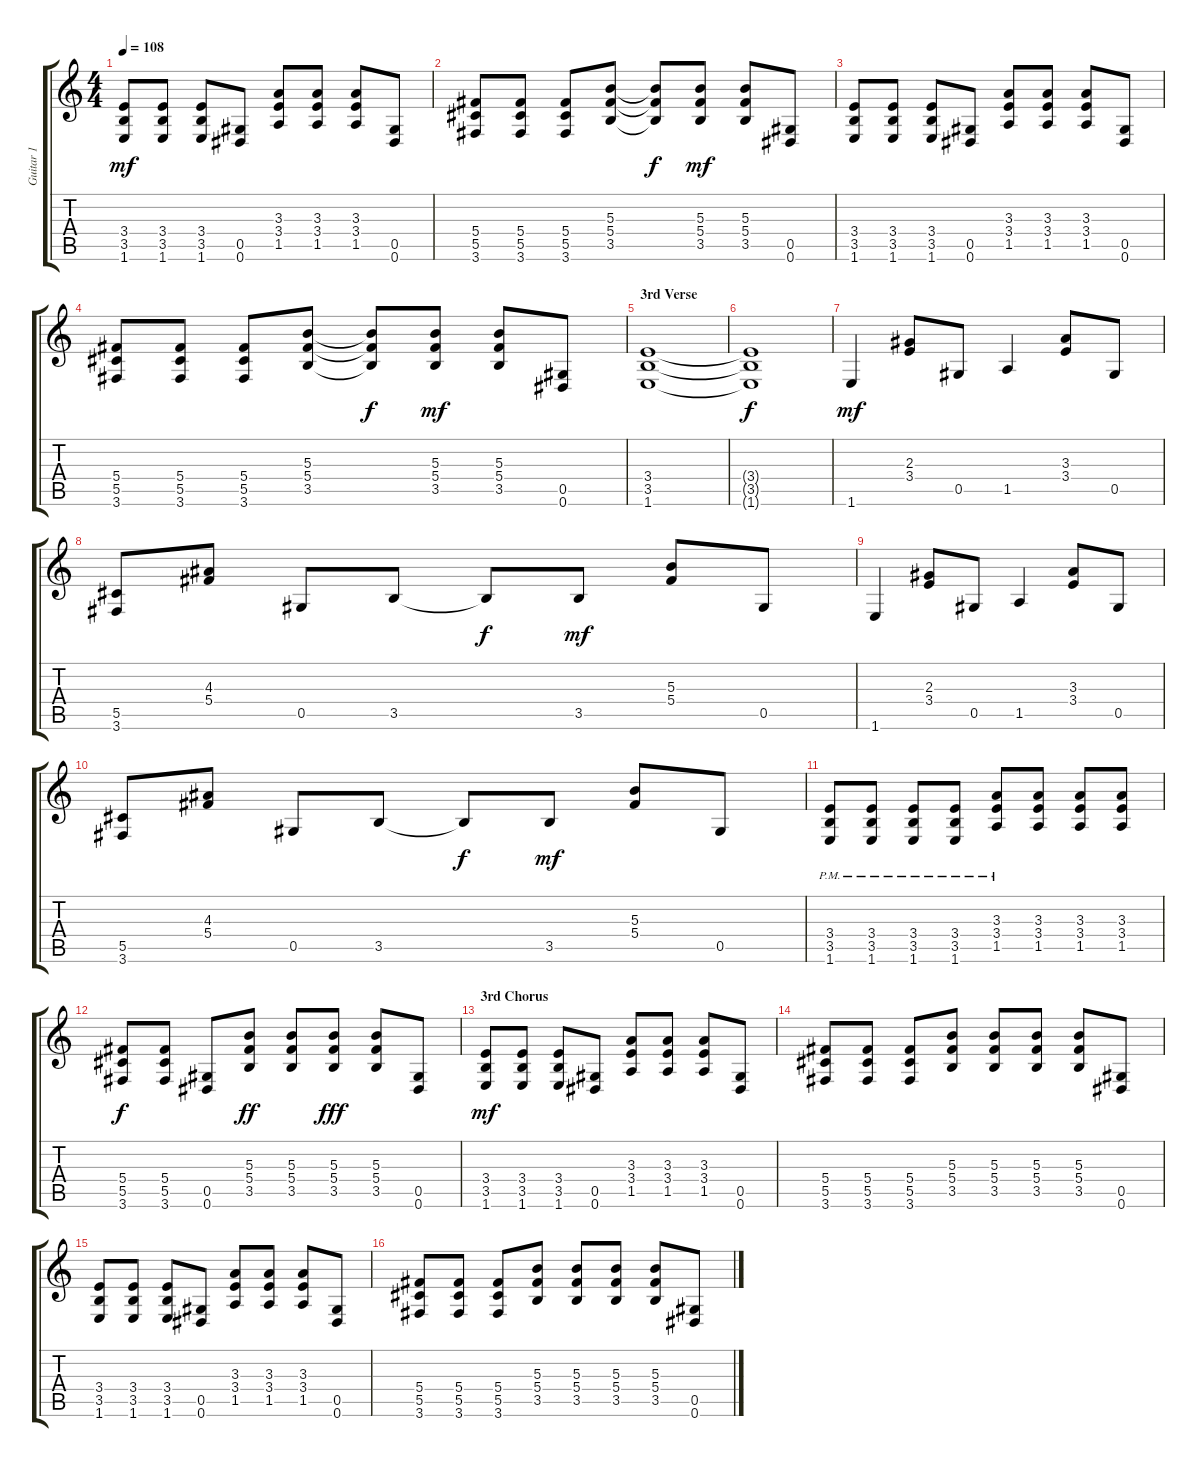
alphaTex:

\track ("Guitar 1" "Guitar 1") {instrument electricguitarmuted}
\staff {score tabs}
\tuning (Eb4 Bb3 Gb3 Db3 Ab2 Eb2) {hide}
\ts (4 4)
\tempo 108
\clef g2
\ks c
(3.4 3.5 1.6).8{dy mf} (3.4 3.5 1.6).8 (3.4 3.5 1.6).8 (0.5 0.6).8 (3.3 3.4 1.5).8 (3.3 3.4 1.5).8 (3.3 3.4 1.5).8 (0.5 0.6).8 |
(5.4 5.5 3.6).8 (5.4 5.5 3.6).8 (5.4 5.5 3.6).8 (5.3 5.4 3.5).8 (5.3{t} 5.4{t} 3.5{t}).8{dy f} (5.3 5.4 3.5).8{dy mf} (5.3 5.4 3.5).8 (0.5 0.6).8 |
(3.4 3.5 1.6).8 (3.4 3.5 1.6).8 (3.4 3.5 1.6).8 (0.5 0.6).8 (3.3 3.4 1.5).8 (3.3 3.4 1.5).8 (3.3 3.4 1.5).8 (0.5 0.6).8 |
(5.4 5.5 3.6).8 (5.4 5.5 3.6).8 (5.4 5.5 3.6).8 (5.3 5.4 3.5).8 (5.3{t} 5.4{t} 3.5{t}).8{dy f} (5.3 5.4 3.5).8{dy mf} (5.3 5.4 3.5).8 (0.5 0.6).8 |
\section ("" "3rd Verse")
(3.4 3.5 1.6).1 |
(3.4{t} 3.5{t} 1.6{t}).1{dy f} |
1.6.4{dy mf instrument electricguitarmuted} (2.3 3.4).8 0.5.8 1.5.4 (3.3 3.4).8 0.5.8 |
(5.5 3.6).8 (4.3 5.4).8 0.5.8 3.5.8 3.5{t}.8{dy f} 3.5.8{dy mf} (5.3 5.4).8 0.5.8 |
1.6.4 (2.3 3.4).8 0.5.8 1.5.4 (3.3 3.4).8 0.5.8 |
(5.5 3.6).8 (4.3 5.4).8 0.5.8 3.5.8 3.5{t}.8{dy f} 3.5.8{dy mf} (5.3 5.4).8 0.5.8 |
(3.4{pm} 3.5{pm} 1.6{pm}).8{instrument distortionguitar} (3.4{pm} 3.5{pm} 1.6{pm}).8 (3.4{pm} 3.5{pm} 1.6{pm}).8 (3.4{pm} 3.5{pm} 1.6{pm}).8 (3.3{pm} 3.4{pm} 1.5{pm}).8 (3.3 3.4 1.5).8 (3.3 3.4 1.5).8 (3.3 3.4 1.5).8 |
(5.4 5.5 3.6).8{dy f} (5.4 5.5 3.6).8 (0.5 0.6).8 (5.3 5.4 3.5).8{dy ff} (5.3 5.4 3.5).8 (5.3 5.4 3.5).8{dy fff} (5.3 5.4 3.5).8 (0.5 0.6).8 |
\section ("" "3rd Chorus")
(3.4 3.5 1.6).8{dy mf} (3.4 3.5 1.6).8 (3.4 3.5 1.6).8 (0.5 0.6).8 (3.3 3.4 1.5).8 (3.3 3.4 1.5).8 (3.3 3.4 1.5).8 (0.5 0.6).8 |
(5.4 5.5 3.6).8 (5.4 5.5 3.6).8 (5.4 5.5 3.6).8 (5.3 5.4 3.5).8 (5.3 5.4 3.5).8 (5.3 5.4 3.5).8 (5.3 5.4 3.5).8 (0.5 0.6).8 |
(3.4 3.5 1.6).8 (3.4 3.5 1.6).8 (3.4 3.5 1.6).8 (0.5 0.6).8 (3.3 3.4 1.5).8 (3.3 3.4 1.5).8 (3.3 3.4 1.5).8 (0.5 0.6).8 |
(5.4 5.5 3.6).8 (5.4 5.5 3.6).8 (5.4 5.5 3.6).8 (5.3 5.4 3.5).8 (5.3 5.4 3.5).8 (5.3 5.4 3.5).8 (5.3 5.4 3.5).8 (0.5 0.6).8
